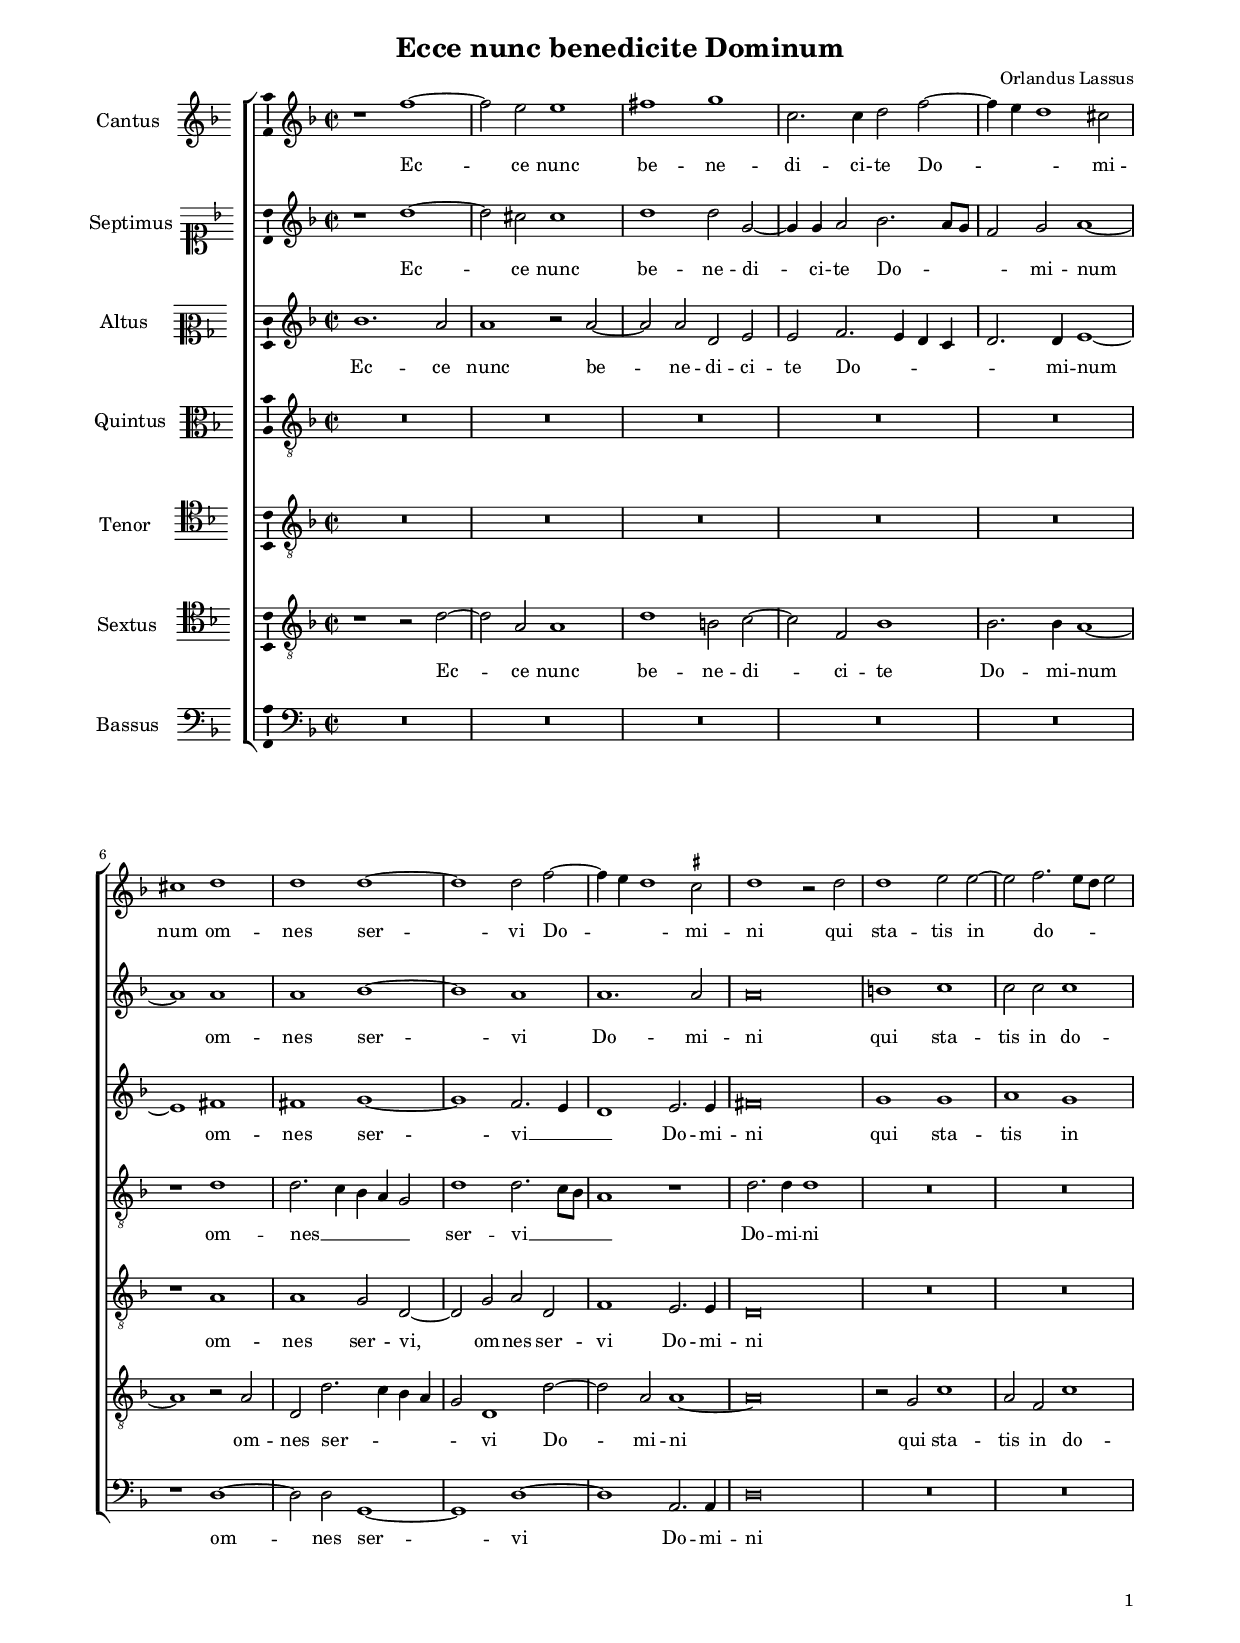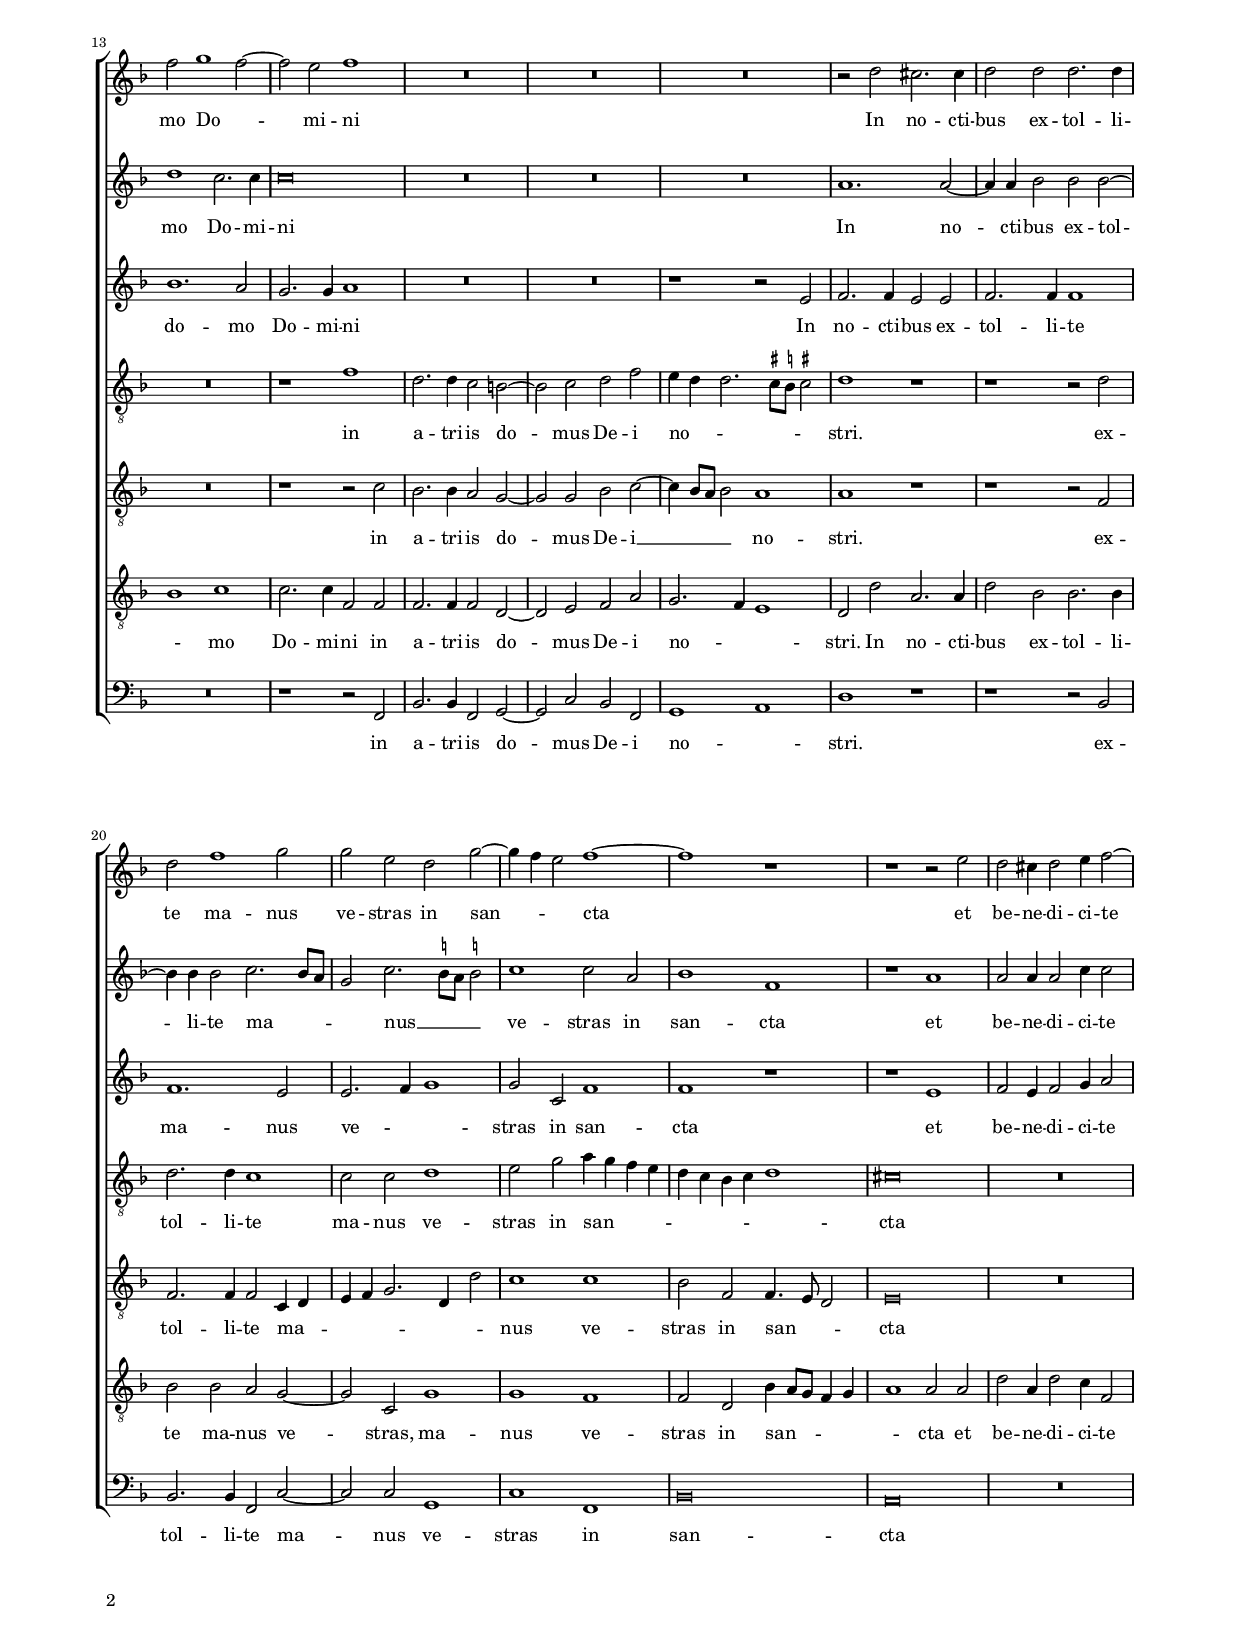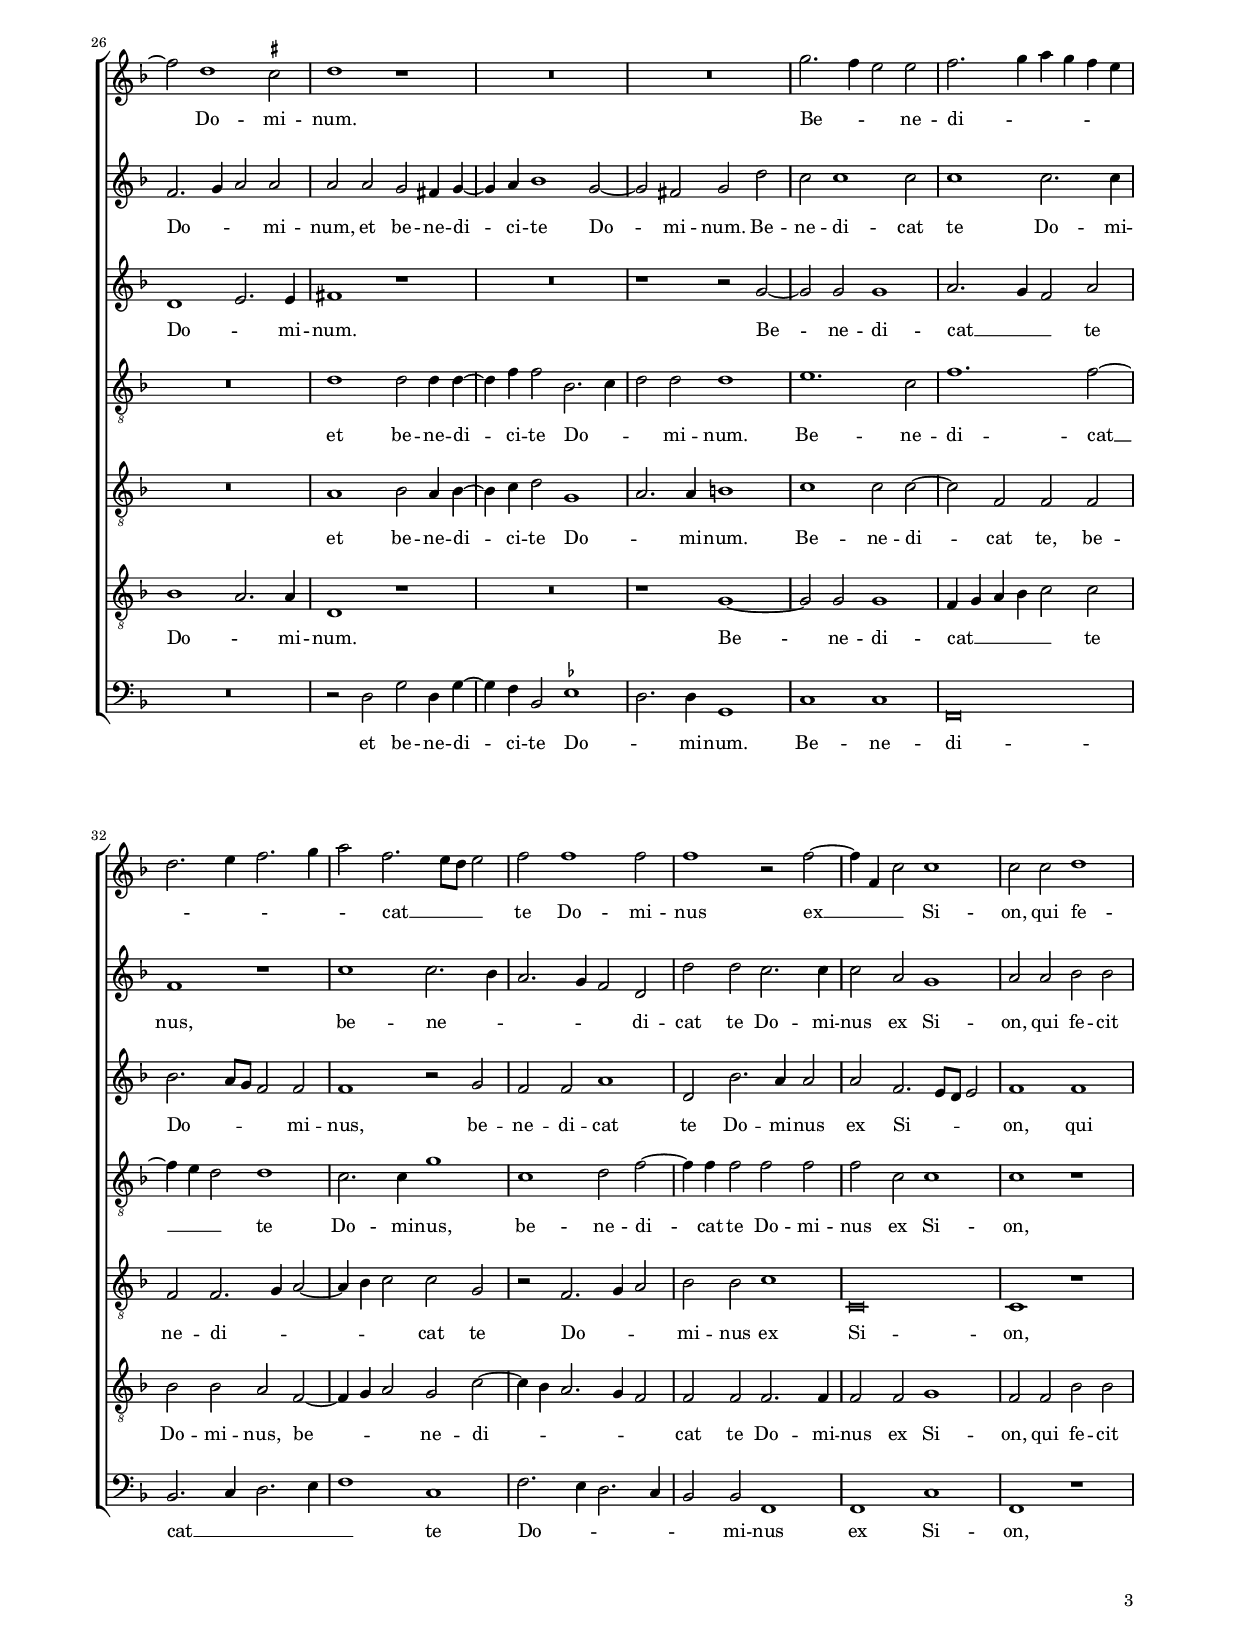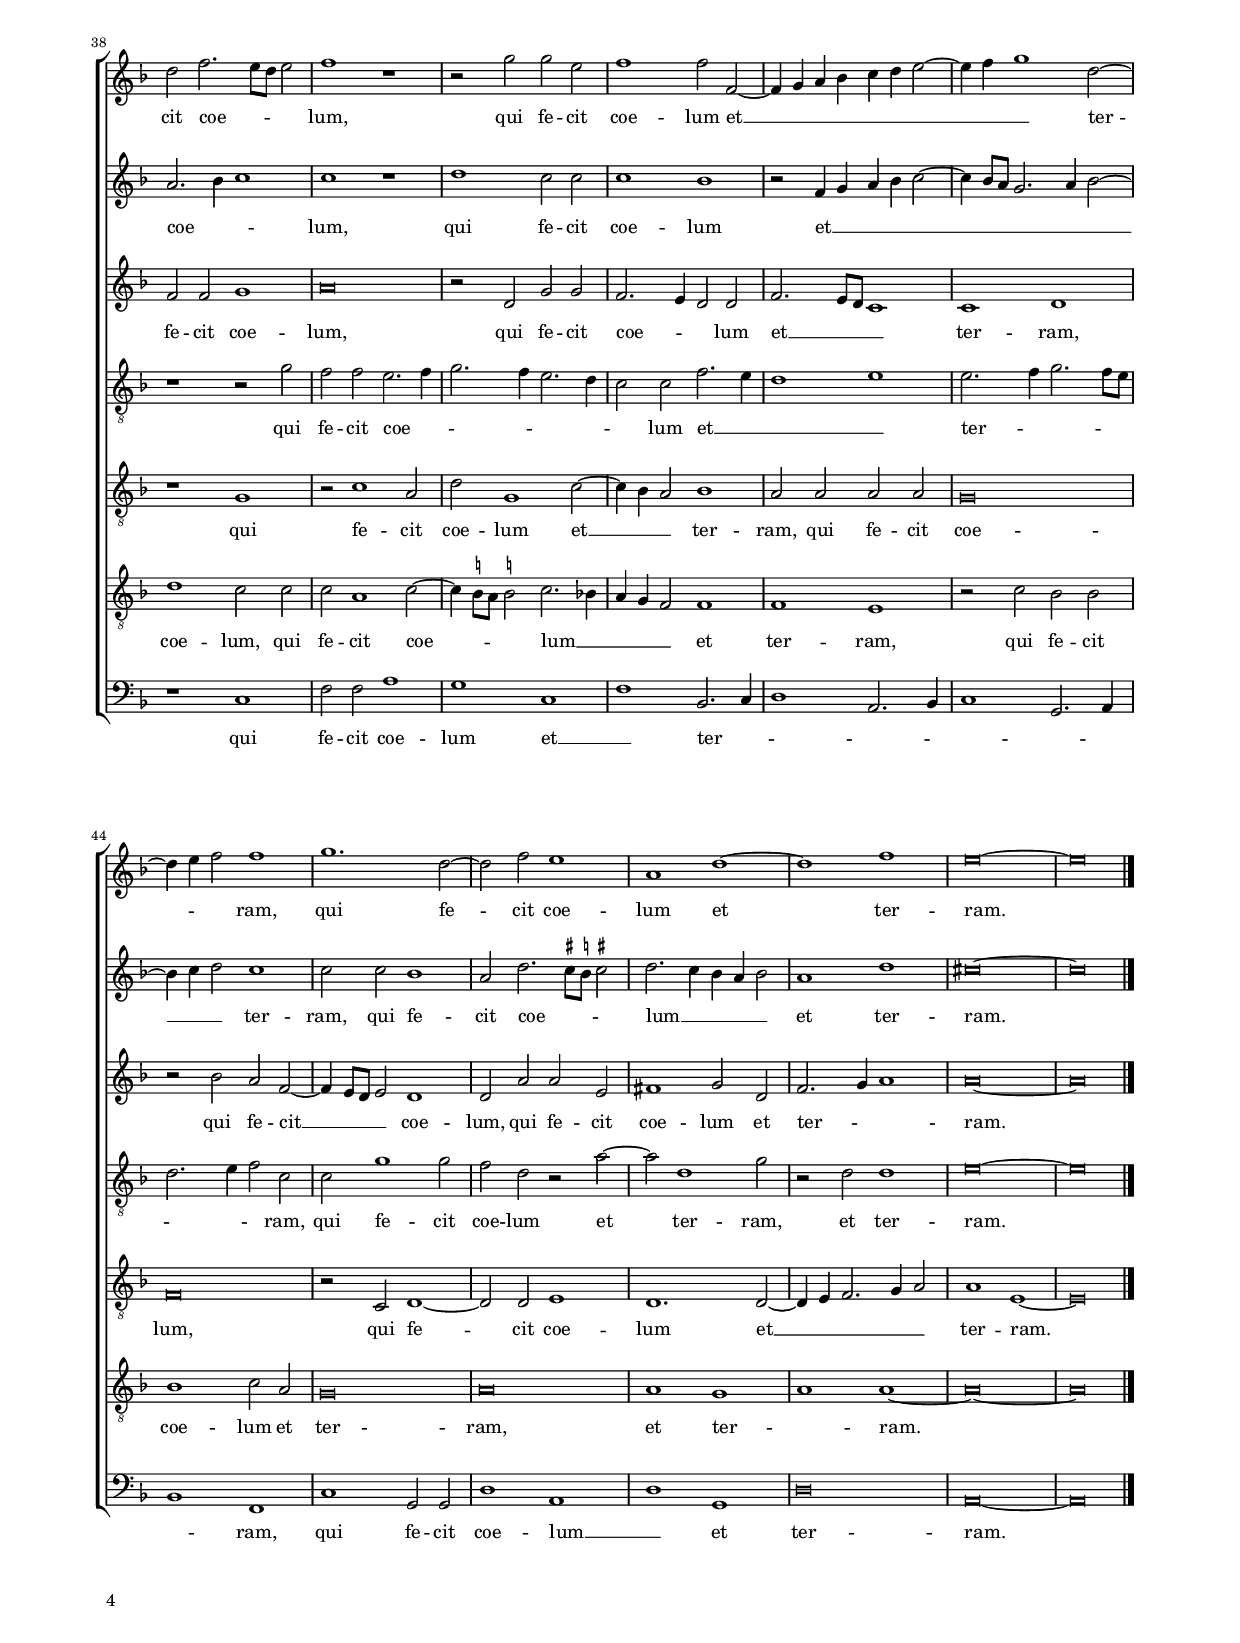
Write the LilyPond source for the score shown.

\header
{
  title="Ecce nunc benedicite Dominum"
  composer="Orlandus Lassus"
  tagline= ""
}

\version "2.24.1"
\include "deutsch.ly"
#(set-global-staff-size 15)
% #(set-default-paper-size "letter")
#(ly:set-option 'point-and-click #f)


\paper
	{
	top-margin = 1.8 \cm
	bottom-margin = 1.2 \cm
	left-margin = 1.8 \cm
	right-margin = 1.8 \cm
	ragged-bottom = ##f
	ragged-last-bottom = ##f
	print-page-number = ##f
	system-system-spacing = #'((basic-distance . 18) (minimum-distance . 14) (padding . 7) (strechability . 150))
	oddFooterMarkup=\markup   \fill-line { "" \fromproperty #'page:page-number-string }
	evenFooterMarkup=\markup  \fill-line { \fromproperty #'page:page-number-string "" }
	last-bottom-spacing = #'((basic-distance . 12) (minimum-distance . 7) (padding . 4))
%	systems-per-page = 3
%	min-systems-per-page = 3
	}


global = {
	\key f \major
	\time 2/2 \set Score.measureLength = #(ly:make-moment 2/1)
	\skip 1*2*50 \bar "|."
	}

ficta = { \once \set suggestAccidentals = ##t }
	
forget = #(define-music-function (music) (ly:music?) #{
	\accidentalStyle forget
	$music
	\accidentalStyle default
	#})


incipitcantus = \markup { \score {
	{
	\set Staff.instrumentName = \markup { \fontsize #1 "Cantus" }
	\key f \major
	\clef violin
	s4 \bar ""
	}
	\layout  {
	raggedright = ##t
	indent = 1.6 \cm
	line-width = 2.5 \cm
	\context { \Staff \remove Time_signature_engraver }
	\override Staff.Clef.Y-extent = #'(0 . 0)
	}} \hspace #1 }

    
    incipitseptimus = \markup { \score {
	{
	\set Staff.instrumentName = \markup { \fontsize #1 "Septimus" }
	\key f \major
	\clef soprano
	s4 \bar ""
	}
	\layout  {
	raggedright = ##t
	indent = 1.6 \cm
	line-width = 2.5 \cm
	\context { \Staff \remove Time_signature_engraver }
	\override Staff.Clef.Y-extent = #'(0 . 0)
	}} \hspace #1 }
  
      
incipitaltus = \markup { \score {
	{
	\set Staff.instrumentName = \markup { \fontsize #1 "Altus" }
	\key f \major
	\clef mezzosoprano
	s4 \bar ""
	}
	\layout  {
	raggedright = ##t
	indent = 1.6 \cm
	line-width = 2.5 \cm
	\context { \Staff \remove Time_signature_engraver }
	\override Staff.Clef.Y-extent = #'(0 . 0)
	}} \hspace #1 }


incipitquintus = \markup { \score {
	{
	\set Staff.instrumentName = \markup { \fontsize #1 "Quintus" }
	\key f \major
	\clef alto
	s4 \bar ""
	}
	\layout  {
	raggedright = ##t
	indent = 1.6 \cm
	line-width = 2.5 \cm
	\context { \Staff \remove Time_signature_engraver }
	\override Staff.Clef.Y-extent = #'(0 . 0)
	}} \hspace #1 }


incipittenor = \markup { \score {
	{
	\set Staff.instrumentName = \markup { \fontsize #1 "Tenor" }
	\key f \major
	\clef tenor
	s4 \bar ""
	}
	\layout  {
	raggedright = ##t
	indent = 1.6 \cm
	line-width = 2.5 \cm
	\context { \Staff \remove Time_signature_engraver }
	\override Staff.Clef.Y-extent = #'(0 . 0)
	}} \hspace #1 }
      

incipitsextus = \markup { \score {
	{
	\set Staff.instrumentName = \markup { \fontsize #1 "Sextus" }
	\key f \major
	\clef tenor
	s4 \bar ""
	}
	\layout  {
	raggedright = ##t
	indent = 1.6 \cm
	line-width = 2.5 \cm
	\context { \Staff \remove Time_signature_engraver }
	\override Staff.Clef.Y-extent = #'(0 . 0)
	}} \hspace #1 }
 
      
incipitbassus = \markup { \score {
	{
	\set Staff.instrumentName = \markup { \fontsize #1 "Bassus" }
	\key f \major
	\clef bass
	s4 \bar ""
	}
	\layout  {
	raggedright = ##t
	indent = 1.6 \cm
	line-width = 2.5 \cm
	\context { \Staff \remove Time_signature_engraver }
	\override Staff.Clef.Y-extent = #'(0 . 0)
	}} \hspace #1 }


cantus =  \relative c''
	{
	r1 f~
	f2 e e1
	fis1 g
	c,2. c4 d2 f~
%5
	f4 e d1 cis2 |
	cis1 d
	d1 d~
	d1 d2 f~
	f4 e d1 \ficta cis2
%10
	d1 r2 d |
	d1 e2 e~
	e2 f2. e8 d e2
	f2 g1 f2~
	f2 e f1
%15
	R\breve |
	R\breve
	R\breve
	r2 d cis2. cis4
	d2 d d2. d4
%20
	d2 f1 g2 |
	g2 e d g~
	g4 f e2 f1~
	f1 r
	r1 r2 e
%25
	d2 cis4 d2 e4 f2~ |
	f2 d1 \ficta cis2
	d1 r
	R\breve
	R\breve
%30
	g2. f4 e2 e |
	f2. g4 a g f e
	d2. e4 f2. g4
	a2 f2. e8 d e2
	f2 f1 f2
%35
	f1 r2 f~ |
	f4 f, c'2 c1
	c2 c d1
	d2 f2. e8 d e2
	f1 r
%40
	r2 g g e |
	f1 f2 f,~
	f4 g a b c d e2~
	e4 f g1 d2~
	d4 e f2 f1
%45
	g1. d2~ |
	d2 f e1
	a,1 d~
	d1 f
	e\breve~
%50
	e\breve |
	}


septimus = \relative c''
	{
	r1 d~
	d2 cis cis1
	d1 d2 g,~
	g4 g a2 b2. a8 g
%5
	f2 g a1~ |
	a1 a
	a1 b~
	b1 a
	a1. a2
%10
	a\breve |
	h1 c
	c2 c c1
	d1 c2. c4
	c\breve
%15
	R\breve |
	R\breve
	R\breve
	a1. a2~
	a4 a b2 b b~
%20
	b4 b b2 c2. b8 a |
	g2 c2. \stemDown \ficta h8 a \stemNeutral \ficta h!2
	c1 c2 a
	b1 f
	r1 a
%25
	a2 a4 a2 c4 c2 |
	f,2. g4 a2 a
	a2 a g fis4 g~
	g4 a b1 g2~
	g2 fis g d'
%30
	c2 c1 c2 |
	c1 c2. c4
	f,1 r
	c'1 c2. b4
	a2. g4 f2 d
%35
	d'2 d c2. c4 |
	c2 a g1
	a2 a b b
	a2. b4 c1
	c1 r
%40
	d1 c2 c |
	c1 b
	r2 f4 g a b c2~
	c4 b8 a g2. a4 b2~
	b4 c d2 c1
%45
	c2 c b1 |
	a2 d2. \ficta cis8 \ficta h \ficta cis!2
	d2. c4 b a b2
	a1 d
	cis\breve~
%50
	cis\breve |
	}


altus =  \relative c'
	{
	b'1. a2
	a1 r2 a~
	a2 a d, e
	e2 f2. e4 d c
%5
	d2. d4 e1~ |
	e1 fis
	fis1 g~
	g1 f2. e4
	d1 e2. e4
%10
	fis\breve |
	g1 g
	a1 g
	b1. a2
	g2. g4 a1
%15
	R\breve |
	R\breve
	r1 r2 e
	f2. f4 e2 e
	f2. f4 f1
%20
	f1. e2 |
	e2. f4 g1
	g2 c, f1
	f1 r
	r1 e
%25
	f2 e4 f2 g4 a2 |
	d,1 e2. e4
	fis1 r
	R\breve
	r1 r2 g~
%30
	g2 g g1 |
	a2. g4 f2 a
	b2. a8 g f2 f
	f1 r2 g
	f2 f a1
%35
	d,2 b'2. a4 a2 |
	a2 f2. e8 d e2
	f1 f
	f2 f g1
	a\breve
%40
	r2 d, g g |
	f2. e4 d2 d
	f2. e8 d c1
	c1 d
	r2 b' a f~
%45
	f4 e8 d e2 d1 |
	d2 a' a e
	fis1 g2 d
	f2. g4 a1
	a\breve~
%50
	a\breve |
	}


quintus =  \relative c'
	{
	R\breve
	R\breve
	R\breve
	R\breve
%5
	R\breve |
	r1 d
	d2. c4 b a g2
	d'1 d2. c8 b
	a1 r
%10
	d2. d4 d1 |
	R\breve
	R\breve
	R\breve
	r1 f
%15
	d2. d4 c2 h~ |
	h2 c d f
	e4 d d2. \ficta cis8 \ficta h \ficta cis!2
	d1 r
	r1 r2 d
%20
	d2. d4 c1 |
	c2 c d1
	e2 g a4 g f e
	d4 c b c d1
	cis\breve
%25
	R\breve |
	R\breve
	d1 d2 d4 d~
	d4 f f2 b,2. c4
	d2 d d1
%30
	e1. c2 |
	f1. f2~
	f4 e d2 d1
	c2. c4 g'1
	c,1 d2 f~
%35
	f4 f f2 f f |
	f2 c c1
	c1 r
	r1 r2 g'
	f2 f e2. f4
%40
	g2. f4 e2. d4 |
	c2 c f2. e4
	d1 e
	e2. f4 g2. f8 e
	d2. e4 f2 c
%45
	c2 g'1 g2 |
	f2 d r a'~
	a2 d,1 g2
	r2 d d1
	e\breve~
%50
	e\breve |	
	}
	

tenor =  \relative c'
	{
	R\breve
	R\breve
	R\breve
	R\breve
%5
	R\breve  |
	r1 a
	a1 g2 d~
	d2 g a d,
	f1 e2. e4
%10
	d\breve |
	R\breve
	R\breve
	R\breve
	r1 r2 c'
%15
	b2. b4 a2 g~ |
	g2 g b c~
	c4 b8 a b2 a1
	a1 r
	r1 r2 f
%20
	f2. f4 f2 c4 d |
	e4 f g2. d4 d'2
	c1 c
	b2 f f4. e8 d2
	e\breve
%25
	R\breve |
	R\breve
	a1 b2 a4 b~
	b4 c d2 g,1
	a2. a4 h1
%30
	c1 c2 c~ |
	c2 f, f f
	f2 f2. g4 a2~
	a4 b c2 c g
	r2 f2. g4 a2
%35
	b2 b c1 |
	c,\breve
	c1 r
	r1 g'
	r2 c1 a2
%40
	d2 g,1 c2~ |
	c4 b a2 b1
	a2 a a a
	g\breve
	f\breve
%45
	r2 c d1~ |
	d2 d e1
	d1. d2~
	d4 e f2. g4 a2
	a1 e~
%50
	e\breve |
	}


sextus  =  \relative c'
	{
	r1 r2 d~
	d2 a a1
	d1 h2 c~
	c2 f, b1
%5
	b2. b4 a1~ |
	a1 r2 a
	d,2 d'2. c4 b a
	g2 d1 d'2~
	d2 a a1~
%10
	a\breve |
	r2 g c1
	a2 f c'1
	b1 c
	c2. c4 f,2 f
%15
	f2. f4 f2 d~ |
	d2 e f a
	g2. f4 e1
	d2 d' a2. a4
	d2 b b2. b4
%20
	b2 b a g~ |
	g2 c, g'1
	g1 f
	f2 d b'4 a8 g f4 g
	a1 a2 a
%25
	d2 a4 d2 c4 f,2 |
	b1 a2. a4
	d,1 r
	R\breve
	r1 g~
%30
	g2 g g1 |
	f4 g a b c2 c
	b2 b a f~
	f4 g a2 g c~
	c4 b a2. g4 f2
%35
	f2 f f2. f4 |
	f2 f g1
	f2 f b b
	d1 c2 c
	c2 a1 c2~
%40
	c4 \stemDown \ficta h8 a \stemNeutral \ficta h!2 c2. b4 |
	a4 g f2 f1
	f1 e
	r2 c' b b
	b1 c2 a
%45
	g\breve |
	a\breve
	a1 g
	a1 a~
	a\breve~
%50
	a\breve |
	}


bassus  =  \relative c
	{
	R\breve
	R\breve
	R\breve
	R\breve
%5
	R\breve |
	r1 d~
	d2 d g,1~
	g1 d'~
	d1 a2. a4
%10
	d\breve |
	R\breve
	R\breve
	R\breve
	r1 r2 f,
%15
	b2. b4 f2 g~ |
	g2 c b f
	g1 a
	d1 r
	r1 r2 b
%20
	b2. b4 f2 c'~ |
	c2 c g1
	c1 f,
	b\breve
	a\breve
%25
	R\breve |
	R\breve
	r2 d g d4 g~
	g4 f b,2 \ficta es1
	d2. d4 g,1
%30
	c1 c |
	f,\breve
	b2. c4 d2. e4
	f1 c
	f2. e4 d2. c4
%35
	b2 b f1 |
	f1 c'
	f,1 r
	r1 c'
	f2 f a1
%40
	g1 c, |
	f1 b,2. c4
	d1 a2. b4
	c1 g2. a4
	b1 f
%45
	c'1 g2 g |
	d'1 a
	d1 g,
	d'\breve
	a\breve~
%50
	a\breve |
	}


lyricscantus = \lyricmode {
	Ec -- ce nunc be -- ne -- di -- ci -- te Do -- _ _ mi -- num om -- nes ser -- vi Do -- _ _ mi -- ni
	qui sta -- tis in do -- _ _ _ mo Do -- _ mi -- ni
	In no -- cti -- bus ex -- tol -- li -- te ma -- nus ve -- stras in san -- _ _ cta 
	et be -- ne -- di -- ci -- te Do -- mi -- num.
	Be -- _ _ ne -- di -- _ _ _ _ _ _ _ _ _ _ cat __ _ _ _ te Do -- mi -- nus ex __ _ _ Si -- on,
	qui fe -- cit coe -- _ _ _ lum,
	qui fe -- cit coe -- lum et __ _ _ _ _ _ _ _ _ ter -- _ _ ram,
	qui fe -- cit coe -- lum et ter -- ram.
	}


lyricsseptimus = \lyricmode {
	Ec -- ce nunc be -- ne -- di -- ci -- te Do -- _ _ _ mi -- num om -- nes ser -- vi Do -- mi -- ni
	qui sta -- tis in do -- mo Do -- mi -- ni
	In no -- cti -- bus ex -- tol -- li -- te ma -- _ _ _ nus __ _ _ _ ve -- stras in san -- cta 
	et be -- ne -- di -- ci -- te Do -- _ _ mi -- num,
	et be -- ne -- di -- ci -- te Do -- mi -- num.
	Be -- ne -- di -- cat te Do -- mi -- nus,
	be -- ne -- _ _ _ _ di -- cat te Do -- mi -- nus ex Si -- on,
	qui fe -- cit coe -- _ _ lum,
	qui fe -- cit coe -- lum et __ _ _ _ _ _ _ _ _ _ _ _ ter -- ram,
	qui fe -- cit coe -- _ _ _ lum __ _ _ _ _ et ter -- ram.
	}


lyricsaltus = \lyricmode {
	Ec -- ce nunc be -- ne -- di -- ci -- te Do -- _ _ _ _ mi -- num om -- nes ser -- vi __ _ _ Do -- mi -- ni
	qui sta -- tis in do -- mo Do -- mi -- ni
	In no -- cti -- bus ex -- tol -- li -- te ma -- nus ve -- _ _ stras in san -- cta 
	et be -- ne -- di -- ci -- te Do -- _ mi -- num.
	Be -- ne -- di -- cat __ _ _ te Do -- _ _ _ mi -- nus,
	be -- ne -- di -- cat te Do -- mi -- nus ex Si -- _ _ _ on,
	qui fe -- cit coe -- lum,
	qui fe -- cit coe -- _ _ lum et __ _ _ _ ter -- ram,
	qui fe -- cit __ _ _ _ coe -- lum,
	qui fe -- cit coe -- lum et ter -- _ _ ram.	
	}
	
lyricsquintus = \lyricmode {
	om -- nes __ _ _ _ _ ser -- vi __ _ _ _ Do -- mi -- ni
	in a -- tri -- is do -- mus De -- i no -- _ _ _ _ _ stri.
	ex -- tol -- li -- te ma -- nus ve -- stras in san -- _ _ _ _ _ _ _ _ cta 
	et be -- ne -- di -- ci -- te Do -- _ _ mi -- num.
	Be -- ne -- di -- cat __ _ _ te Do -- mi -- nus,
	be -- ne -- di -- cat te Do -- mi -- nus ex Si -- on,
	qui fe -- cit coe -- _ _ _ _ _ _ lum et __ _ _ _ ter -- _ _ _ _ _ _ _ ram,
	qui fe -- cit coe -- lum et ter -- ram,
	et ter -- ram.
	}

lyricstenor = \lyricmode {
	om -- nes ser -- vi,
	om -- nes ser -- vi Do -- mi -- ni
	in a -- tri -- is do -- mus De -- i __ _ _ _ no -- stri.
	ex -- tol -- li -- te ma -- _ _ _ _ _ _ nus ve -- stras in san -- _ _ cta 
	et be -- ne -- di -- ci -- te Do -- _ mi -- num.
	Be -- ne -- di -- cat te,
	be -- ne -- di -- _ _ _ _ cat te Do -- _ _ mi -- nus ex Si -- on,
	qui fe -- cit coe -- lum et __ _ _ ter -- ram,
	qui fe -- cit coe -- lum,
	qui fe -- cit coe -- lum et __ _ _ _ _ ter -- ram.
	}

lyricssextus = \lyricmode {
	Ec -- ce nunc be -- ne -- di -- ci -- te Do -- mi -- num om -- nes ser -- _ _ _ _ vi Do -- mi -- ni
	qui sta -- tis in do -- _ mo Do -- mi -- ni in a -- tri -- is do -- mus De -- i no -- _ _ stri.
	In no -- cti -- bus ex -- tol -- li -- te ma -- nus ve -- stras,
	ma -- nus ve -- stras in san -- _ _ _ _ _ cta 
	et be -- ne -- di -- ci -- te Do -- _ mi -- num.
	Be -- ne -- di -- cat __ _ _ _ _ te Do -- mi -- nus,
	be -- _ _ ne -- di -- _ _ _ _ cat te Do -- mi -- nus ex Si -- on,
	qui fe -- cit coe -- lum,
	qui fe -- cit coe -- _ _ _ lum __ _ _ _ _ et ter -- ram,
	qui fe -- cit coe -- lum et ter -- ram,
	et ter -- _ ram.
	}


lyricsbassus = \lyricmode {
	om -- nes ser -- vi Do -- mi -- ni
	in a -- tri -- is do -- mus De -- i no -- _ stri.
	ex -- tol -- li -- te ma -- nus ve -- stras in san -- cta 
	et be -- ne -- di -- ci -- te Do -- _ mi -- num.
	Be -- ne -- di -- cat __ _ _ _ _ te Do -- _ _ _ _ mi -- nus ex Si -- on,
	qui fe -- cit coe -- lum et __ _ ter -- _ _ _ _ _ _ _ _ ram,
	qui fe -- cit coe -- lum __ _ et ter -- ram.
	}


\score
{  
	\transpose c c {
	\new ChoirStaff \with { \override StaffGrouper.staff-staff-spacing.basic-distance = #12 }
	<<

	\new Staff << \global
	\new Voice="v1" {
		\set Staff.instrumentName=\incipitcantus
		\set Staff.midiInstrument = "reed organ"
		\clef violin
		\cantus }
	\new Lyrics \lyricsto "v1" {\lyricscantus }
	>>


	\new Staff << \global
	\new Voice="v7" {
		\set Staff.instrumentName=\incipitseptimus
		\set Staff.midiInstrument = "reed organ"
		\clef violin 
		\septimus}
	\new Lyrics \lyricsto "v7" {\lyricsseptimus }
	>>


	\new Staff << \global
	\new Voice="v2" {
		\set Staff.instrumentName=\incipitaltus
		\set Staff.midiInstrument = "reed organ"
		\clef violin 
		\altus}
	\new Lyrics \lyricsto "v2" {\lyricsaltus }
	>>


	\new Staff << \global
	\new Voice="v5" {
		\set Staff.instrumentName=\incipitquintus
		\set Staff.midiInstrument = "reed organ"
		\clef "G_8"
		\quintus}
	\new Lyrics \lyricsto "v5" {\lyricsquintus }
	>>

    
	\new Staff << \global
	\new Voice="v3" {
		\set Staff.instrumentName=\incipittenor
		\set Staff.midiInstrument = "reed organ"
		\clef "G_8"
		\tenor }
	\new Lyrics \lyricsto "v3" {\lyricstenor }
	>>

	
	\new Staff << \global
	\new Voice="v6" {
		\set Staff.instrumentName=\incipitsextus
		\set Staff.midiInstrument = "reed organ"
		\clef "G_8" 
		\sextus}
	\new Lyrics \lyricsto "v6" {\lyricssextus }
	>>


	\new Staff << \global
	\new Voice="v4" {
		\set Staff.instrumentName=\incipitbassus
		\set Staff.midiInstrument = "reed organ"
		\clef bass 
		\bassus }
	\new Lyrics \lyricsto "v4" {\lyricsbassus}
	>>

	>>
	} % transpose

	\layout
	{
	indent = 2.5 \cm
	\context { \Lyrics \override VerticalAxisGroup.nonstaff-relatedstaff-spacing.padding = #1.8 }
%	\context { \Lyrics \override LyricText.font-size = #1 }
	\context { \Staff \override TimeSignature.break-visibility = #end-of-line-invisible }
	\context { \Staff \consists Ambitus_engraver }
	\context { \Score \override BarNumber.padding = #2 }
	\context { \Voice \override NoteHead.style = #'baroque }
	}

\midi
	{
	\tempo 2 = 90
	}

}


% EOF
